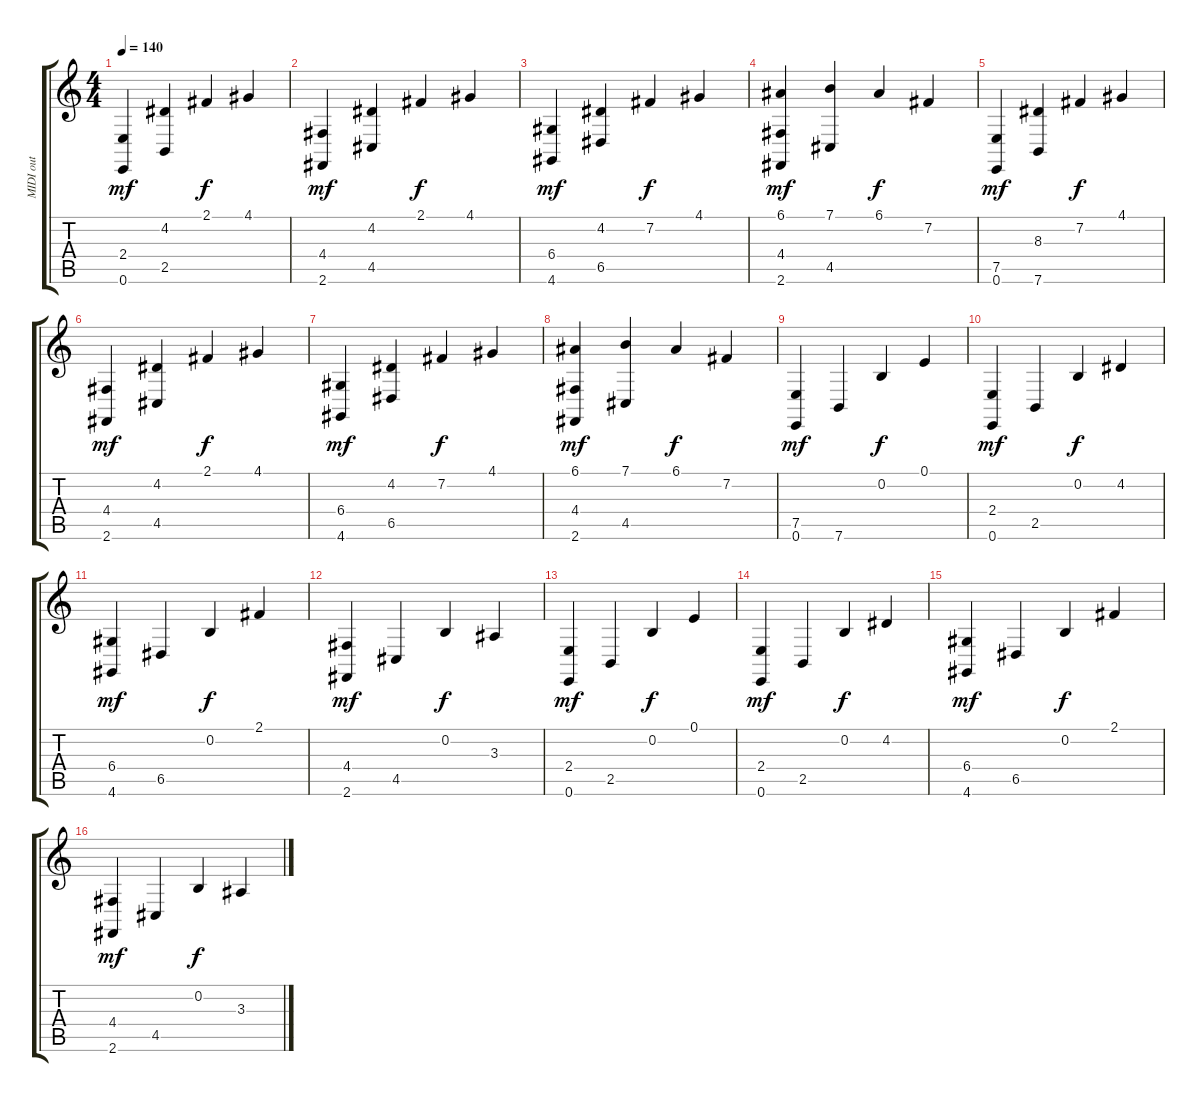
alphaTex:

\track ("MIDI out" "MIDI out") {instrument acousticgrandpiano}
\staff {score tabs}
\tuning (E4 B3 G3 D3 A2 E2) {hide}
\ts (4 4)
\tempo 140
\clef g2
\ks c
(2.4 0.6).4{dy mf} (4.2 2.5).4 2.1.4{dy f} 4.1.4 |
(4.4 2.6).4{dy mf} (4.2 4.5).4 2.1.4{dy f} 4.1.4 |
(6.4 4.6).4{dy mf} (4.2 6.5).4 7.2.4{dy f} 4.1.4 |
(6.1 4.4 2.6).4{dy mf} (7.1 4.5).4 6.1.4{dy f} 7.2.4 |
(7.5 0.6).4{dy mf} (8.3 7.6).4 7.2.4{dy f} 4.1.4 |
(4.4 2.6).4{dy mf} (4.2 4.5).4 2.1.4{dy f} 4.1.4 |
(6.4 4.6).4{dy mf} (4.2 6.5).4 7.2.4{dy f} 4.1.4 |
(6.1 4.4 2.6).4{dy mf} (7.1 4.5).4 6.1.4{dy f} 7.2.4 |
(7.5 0.6).4{dy mf} 7.6.4 0.2.4{dy f} 0.1.4 |
(2.4 0.6).4{dy mf} 2.5.4 0.2.4{dy f} 4.2.4 |
(6.4 4.6).4{dy mf} 6.5.4 0.2.4{dy f} 2.1.4 |
(4.4 2.6).4{dy mf} 4.5.4 0.2.4{dy f} 3.3.4 |
(2.4 0.6).4{dy mf} 2.5.4 0.2.4{dy f} 0.1.4 |
(2.4 0.6).4{dy mf} 2.5.4 0.2.4{dy f} 4.2.4 |
(6.4 4.6).4{dy mf} 6.5.4 0.2.4{dy f} 2.1.4 |
(4.4 2.6).4{dy mf} 4.5.4 0.2.4{dy f} 3.3.4
